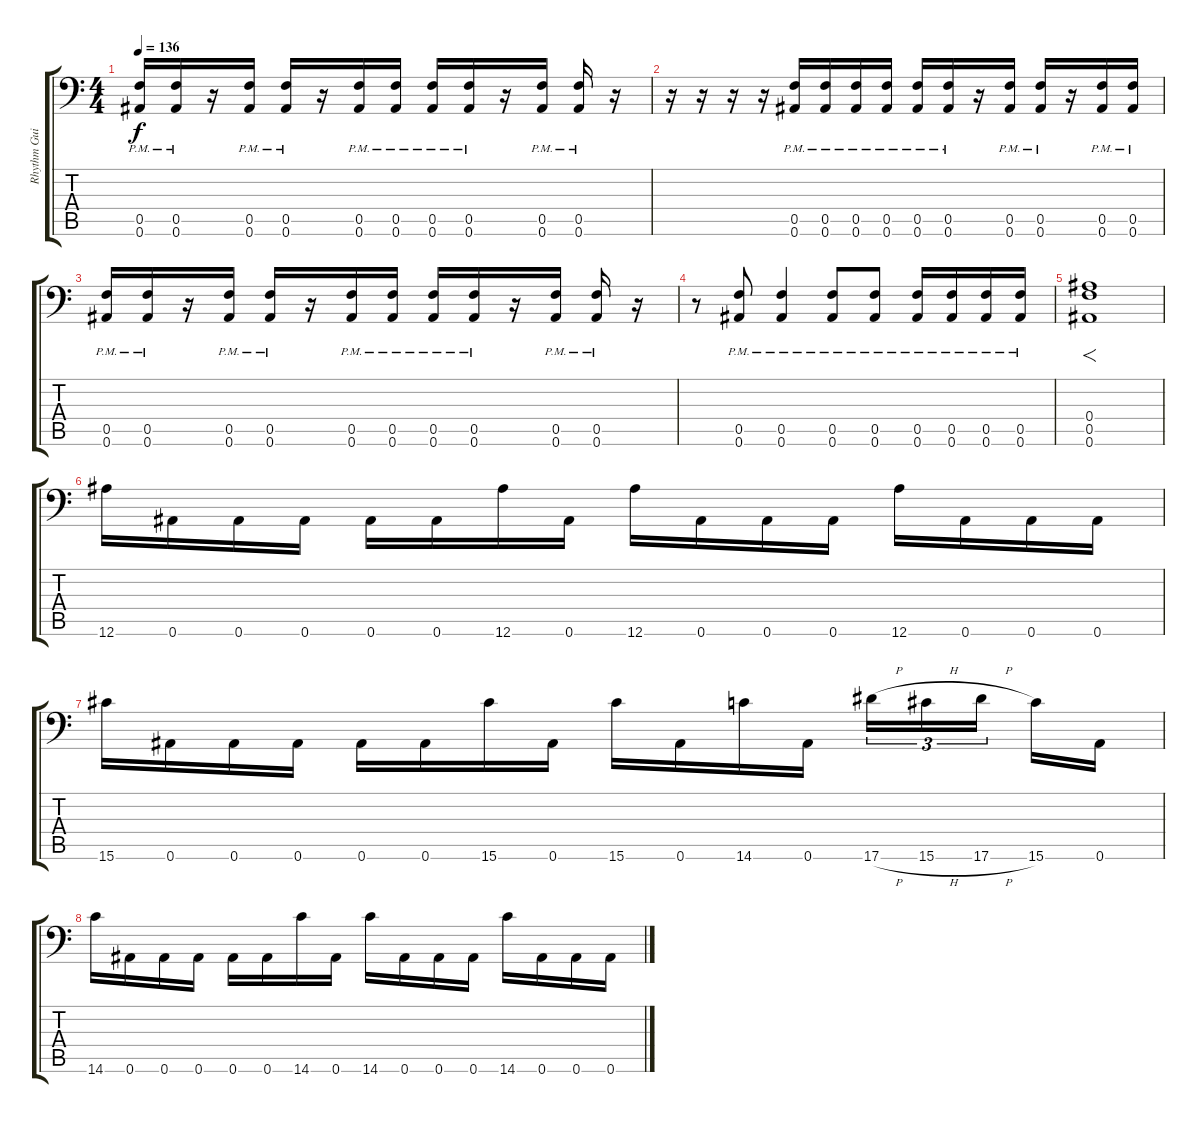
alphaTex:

\track ("Rhythm Guitar" "Rhythm Gui") {instrument distortionguitar}
\staff {score tabs}
\tuning (C4 G3 Eb3 Bb2 F2 Bb1) {hide}
\ts (4 4)
\tempo 136
\clef f4
\ks c
(0.5{pm} 0.6{pm}).16{dy f} (0.5{pm} 0.6{pm}).16 r.16 (0.5{pm} 0.6{pm}).16 (0.5{pm} 0.6{pm}).16 r.16 (0.5{pm} 0.6{pm}).16 (0.5{pm} 0.6{pm}).16 (0.5{pm} 0.6{pm}).16 (0.5{pm} 0.6{pm}).16 r.16 (0.5{pm} 0.6{pm}).16 (0.5{pm} 0.6{pm}).16 r.16 |
r.16 r.16 r.16 r.16 (0.5{pm} 0.6{pm}).16 (0.5{pm} 0.6{pm}).16 (0.5{pm} 0.6{pm}).16 (0.5{pm} 0.6{pm}).16 (0.5{pm} 0.6{pm}).16 (0.5{pm} 0.6{pm}).16 r.16 (0.5{pm} 0.6{pm}).16 (0.5{pm} 0.6{pm}).16 r.16 (0.5{pm} 0.6{pm}).16 (0.5{pm} 0.6{pm}).16 |
(0.5{pm} 0.6{pm}).16 (0.5{pm} 0.6{pm}).16 r.16 (0.5{pm} 0.6{pm}).16 (0.5{pm} 0.6{pm}).16 r.16 (0.5{pm} 0.6).16 (0.5{pm} 0.6{pm}).16 (0.5{pm} 0.6{pm}).16 (0.5{pm} 0.6{pm}).16 r.16 (0.5{pm} 0.6{pm}).16 (0.5{pm} 0.6{pm}).16 r.16 |
r.8 (0.5{pm} 0.6{pm}).8 (0.5{pm} 0.6{pm}).4 (0.5{pm} 0.6{pm}).8 (0.5{pm} 0.6{pm}).8 (0.5{pm} 0.6{pm}).16 (0.5{pm} 0.6{pm}).16 (0.5{pm} 0.6{pm}).16 (0.5{pm} 0.6{pm}).16 |
(0.4 0.5 0.6).1{f} |
12.6.16 0.6.16 0.6.16 0.6.16 0.6.16 0.6.16 12.6.16 0.6.16 12.6.16 0.6.16 0.6.16 0.6.16 12.6.16 0.6.16 0.6.16 0.6.16 |
15.6.16 0.6.16 0.6.16 0.6.16 0.6.16 0.6.16 15.6.16 0.6.16 15.6.16 0.6.16 14.6.16 0.6.16 17.6{h}.16{tu (3 2)} 15.6{h}.16{tu (3 2)} 17.6{h}.16{tu (3 2) beam splitsecondary} 15.6.16 0.6.16 |
14.6.16 0.6.16 0.6.16 0.6.16 0.6.16 0.6.16 14.6.16 0.6.16 14.6.16 0.6.16 0.6.16 0.6.16 14.6.16 0.6.16 0.6.16 0.6.16
